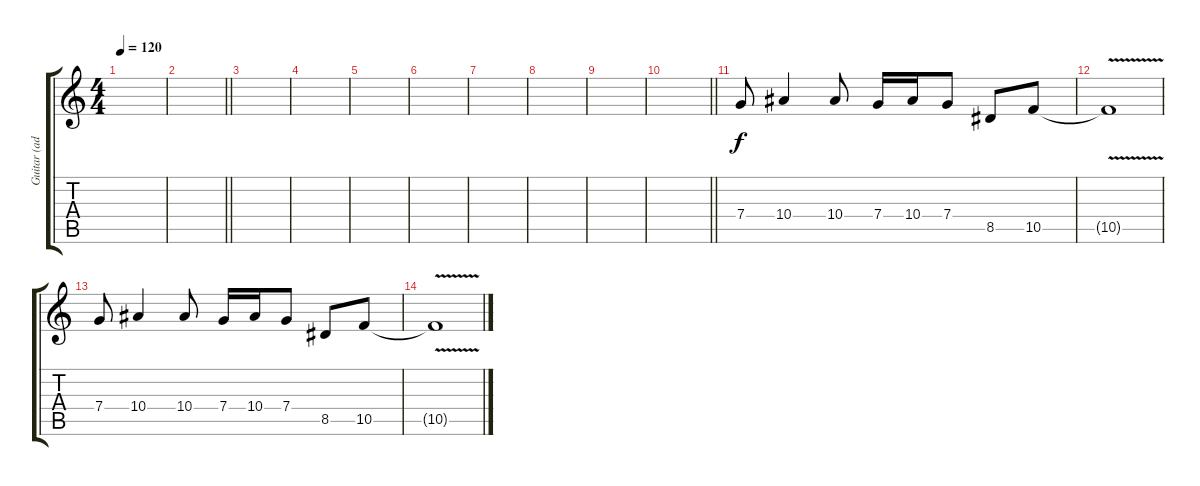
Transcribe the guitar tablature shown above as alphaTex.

\track ("Guitar (add.)" "Guitar (ad") {instrument overdrivenguitar}
\staff {score tabs}
\tuning (D4 A3 F3 C3 G2 C2) {hide}
\ts (4 4)
\tempo 120
\clef g2
\ks c
|
\barLineRight lightlight
|
\section ("" " ")
|
|
|
|
|
|
|
\barLineRight lightlight
|
\section ("" " ")
7.4.8 10.4.4 10.4.8 7.4.16 10.4.16 7.4.8 8.5.8 10.5.8 |
10.5{v t}.1 |
7.4.8 10.4.4 10.4.8 7.4.16 10.4.16 7.4.8 8.5.8 10.5.8 |
10.5{v t}.1
